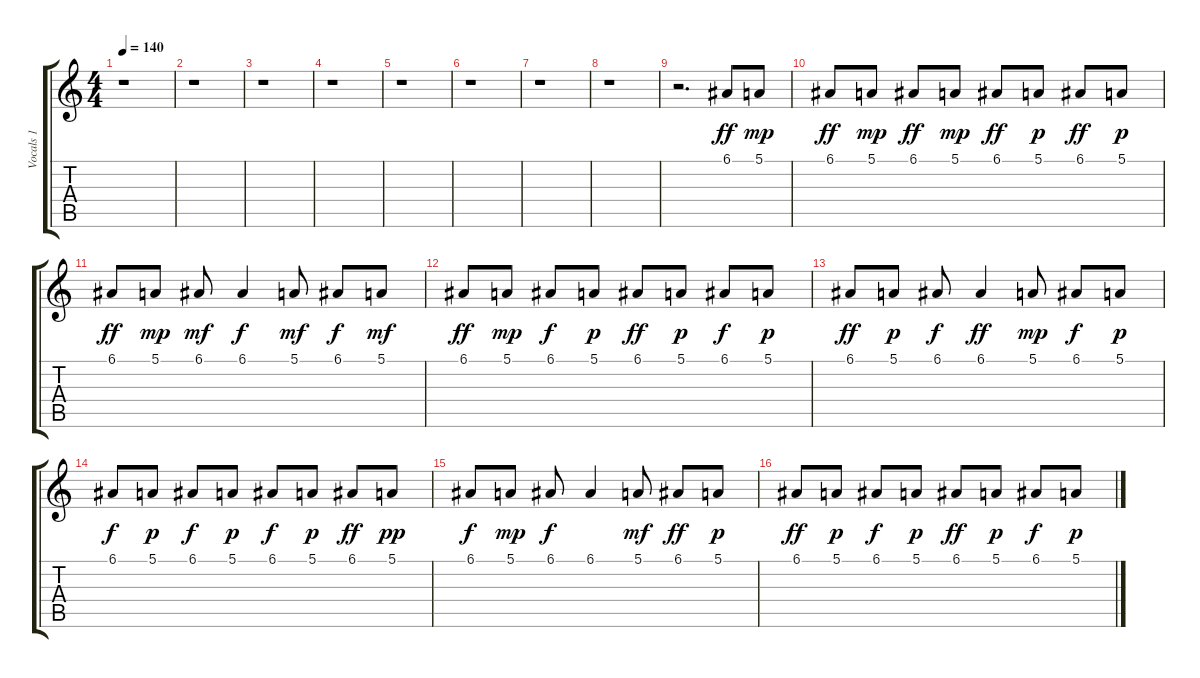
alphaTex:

\track ("Vocals 1" "Vocals 1") {instrument fx1rain}
\staff {score tabs}
\tuning (E4 B3 G3 D3 A2 E2) {hide}
\ts (4 4)
\tempo 140
\clef g2
\ks c
r.1{dy ff instrument fx1rain} |
r.1 |
r.1 |
r.1 |
r.1 |
r.1 |
r.1 |
r.1 |
r.2{d} 6.1.8 5.1.8{dy mp} |
6.1.8{dy ff} 5.1.8{dy mp} 6.1.8{dy ff} 5.1.8{dy mp} 6.1.8{dy ff} 5.1.8{dy p} 6.1.8{dy ff} 5.1.8{dy p} |
6.1.8{dy ff} 5.1.8{dy mp} 6.1.8{dy mf} 6.1.4{dy f} 5.1.8{dy mf} 6.1.8{dy f} 5.1.8{dy mf} |
6.1.8{dy ff} 5.1.8{dy mp} 6.1.8{dy f} 5.1.8{dy p} 6.1.8{dy ff} 5.1.8{dy p} 6.1.8{dy f} 5.1.8{dy p} |
6.1.8{dy ff} 5.1.8{dy p} 6.1.8{dy f} 6.1.4{dy ff} 5.1.8{dy mp} 6.1.8{dy f} 5.1.8{dy p} |
6.1.8{dy f} 5.1.8{dy p} 6.1.8{dy f} 5.1.8{dy p} 6.1.8{dy f} 5.1.8{dy p} 6.1.8{dy ff} 5.1.8{dy pp} |
6.1.8{dy f} 5.1.8{dy mp} 6.1.8{dy f} 6.1.4 5.1.8{dy mf} 6.1.8{dy ff} 5.1.8{dy p} |
6.1.8{dy ff} 5.1.8{dy p} 6.1.8{dy f} 5.1.8{dy p} 6.1.8{dy ff} 5.1.8{dy p} 6.1.8{dy f} 5.1.8{dy p}
